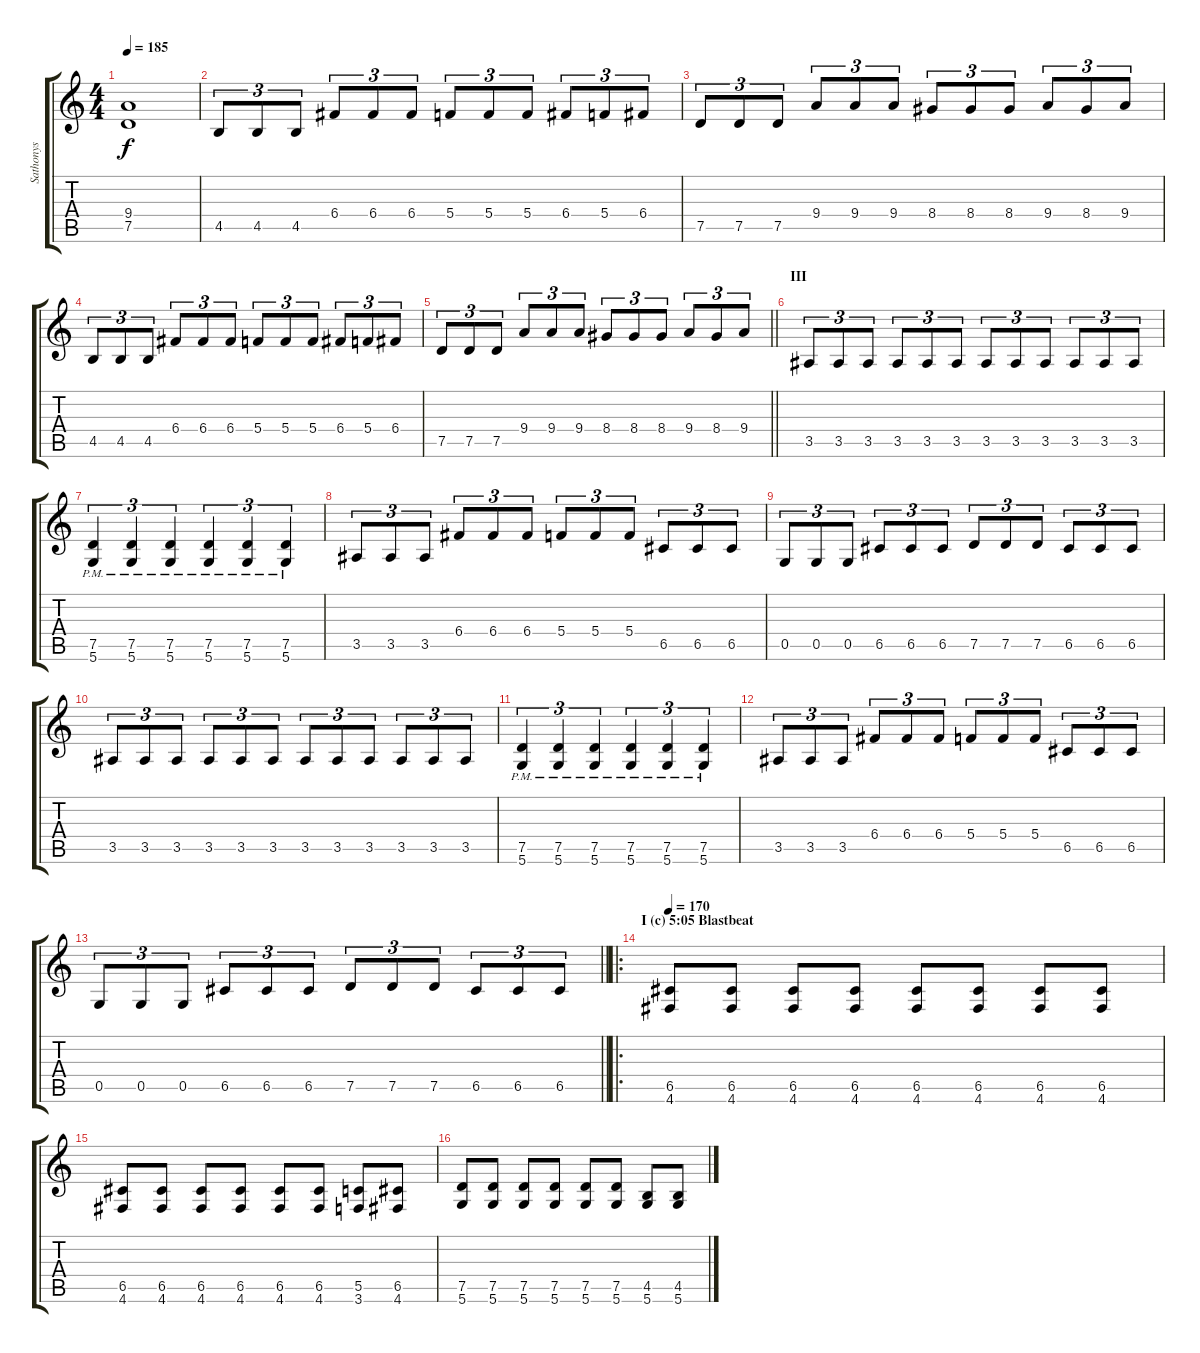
\track ("Sathonys" "Sathonys") {instrument distortionguitar}
\staff {score tabs}
\tuning (D4 A3 F3 C3 G2 D2) {hide}
\ts (4 4)
\tempo 185
\clef g2
\ks c
(9.4 7.5).1{dy f} |
4.5.8{tu (3 2)} 4.5.8{tu (3 2)} 4.5.8{tu (3 2)} 6.4.8{tu (3 2)} 6.4.8{tu (3 2)} 6.4.8{tu (3 2)} 5.4.8{tu (3 2)} 5.4.8{tu (3 2)} 5.4.8{tu (3 2)} 6.4.8{tu (3 2)} 5.4.8{tu (3 2)} 6.4.8{tu (3 2)} |
7.5.8{tu (3 2)} 7.5.8{tu (3 2)} 7.5.8{tu (3 2)} 9.4.8{tu (3 2)} 9.4.8{tu (3 2)} 9.4.8{tu (3 2)} 8.4.8{tu (3 2)} 8.4.8{tu (3 2)} 8.4.8{tu (3 2)} 9.4.8{tu (3 2)} 8.4.8{tu (3 2)} 9.4.8{tu (3 2)} |
4.5.8{tu (3 2)} 4.5.8{tu (3 2)} 4.5.8{tu (3 2)} 6.4.8{tu (3 2)} 6.4.8{tu (3 2)} 6.4.8{tu (3 2)} 5.4.8{tu (3 2)} 5.4.8{tu (3 2)} 5.4.8{tu (3 2)} 6.4.8{tu (3 2)} 5.4.8{tu (3 2)} 6.4.8{tu (3 2)} |
\barLineRight lightlight
7.5.8{tu (3 2)} 7.5.8{tu (3 2)} 7.5.8{tu (3 2)} 9.4.8{tu (3 2)} 9.4.8{tu (3 2)} 9.4.8{tu (3 2)} 8.4.8{tu (3 2)} 8.4.8{tu (3 2)} 8.4.8{tu (3 2)} 9.4.8{tu (3 2)} 8.4.8{tu (3 2)} 9.4.8{tu (3 2)} |
\section ("" "III")
3.5.8{tu (3 2)} 3.5.8{tu (3 2)} 3.5.8{tu (3 2)} 3.5.8{tu (3 2)} 3.5.8{tu (3 2)} 3.5.8{tu (3 2)} 3.5.8{tu (3 2)} 3.5.8{tu (3 2)} 3.5.8{tu (3 2)} 3.5.8{tu (3 2)} 3.5.8{tu (3 2)} 3.5.8{tu (3 2)} |
(7.5{pm} 5.6{pm}).4{tu (3 2)} (7.5{pm} 5.6{pm}).4{tu (3 2)} (7.5{pm} 5.6{pm}).4{tu (3 2)} (7.5{pm} 5.6{pm}).4{tu (3 2)} (7.5{pm} 5.6{pm}).4{tu (3 2)} (7.5{pm} 5.6{pm}).4{tu (3 2)} |
3.5.8{tu (3 2)} 3.5.8{tu (3 2)} 3.5.8{tu (3 2)} 6.4.8{tu (3 2)} 6.4.8{tu (3 2)} 6.4.8{tu (3 2)} 5.4.8{tu (3 2)} 5.4.8{tu (3 2)} 5.4.8{tu (3 2)} 6.5.8{tu (3 2)} 6.5.8{tu (3 2)} 6.5.8{tu (3 2)} |
0.5.8{tu (3 2)} 0.5.8{tu (3 2)} 0.5.8{tu (3 2)} 6.5.8{tu (3 2)} 6.5.8{tu (3 2)} 6.5.8{tu (3 2)} 7.5.8{tu (3 2)} 7.5.8{tu (3 2)} 7.5.8{tu (3 2)} 6.5.8{tu (3 2)} 6.5.8{tu (3 2)} 6.5.8{tu (3 2)} |
3.5.8{tu (3 2)} 3.5.8{tu (3 2)} 3.5.8{tu (3 2)} 3.5.8{tu (3 2)} 3.5.8{tu (3 2)} 3.5.8{tu (3 2)} 3.5.8{tu (3 2)} 3.5.8{tu (3 2)} 3.5.8{tu (3 2)} 3.5.8{tu (3 2)} 3.5.8{tu (3 2)} 3.5.8{tu (3 2)} |
(7.5{pm} 5.6{pm}).4{tu (3 2)} (7.5{pm} 5.6{pm}).4{tu (3 2)} (7.5{pm} 5.6{pm}).4{tu (3 2)} (7.5{pm} 5.6{pm}).4{tu (3 2)} (7.5{pm} 5.6{pm}).4{tu (3 2)} (7.5{pm} 5.6{pm}).4{tu (3 2)} |
3.5.8{tu (3 2)} 3.5.8{tu (3 2)} 3.5.8{tu (3 2)} 6.4.8{tu (3 2)} 6.4.8{tu (3 2)} 6.4.8{tu (3 2)} 5.4.8{tu (3 2)} 5.4.8{tu (3 2)} 5.4.8{tu (3 2)} 6.5.8{tu (3 2)} 6.5.8{tu (3 2)} 6.5.8{tu (3 2)} |
\barLineRight lightlight
0.5.8{tu (3 2)} 0.5.8{tu (3 2)} 0.5.8{tu (3 2)} 6.5.8{tu (3 2)} 6.5.8{tu (3 2)} 6.5.8{tu (3 2)} 7.5.8{tu (3 2)} 7.5.8{tu (3 2)} 7.5.8{tu (3 2)} 6.5.8{tu (3 2)} 6.5.8{tu (3 2)} 6.5.8{tu (3 2)} |
\ro
\section ("" "I (c) 5:05 Blastbeat")
\tempo 170
(6.5 4.6).8 (6.5 4.6).8 (6.5 4.6).8 (6.5 4.6).8 (6.5 4.6).8 (6.5 4.6).8 (6.5 4.6).8 (6.5 4.6).8 |
(6.5 4.6).8 (6.5 4.6).8 (6.5 4.6).8 (6.5 4.6).8 (6.5 4.6).8 (6.5 4.6).8 (5.5 3.6).8 (6.5 4.6).8 |
(7.5 5.6).8 (7.5 5.6).8 (7.5 5.6).8 (7.5 5.6).8 (7.5 5.6).8 (7.5 5.6).8 (4.5 5.6).8 (4.5 5.6).8
